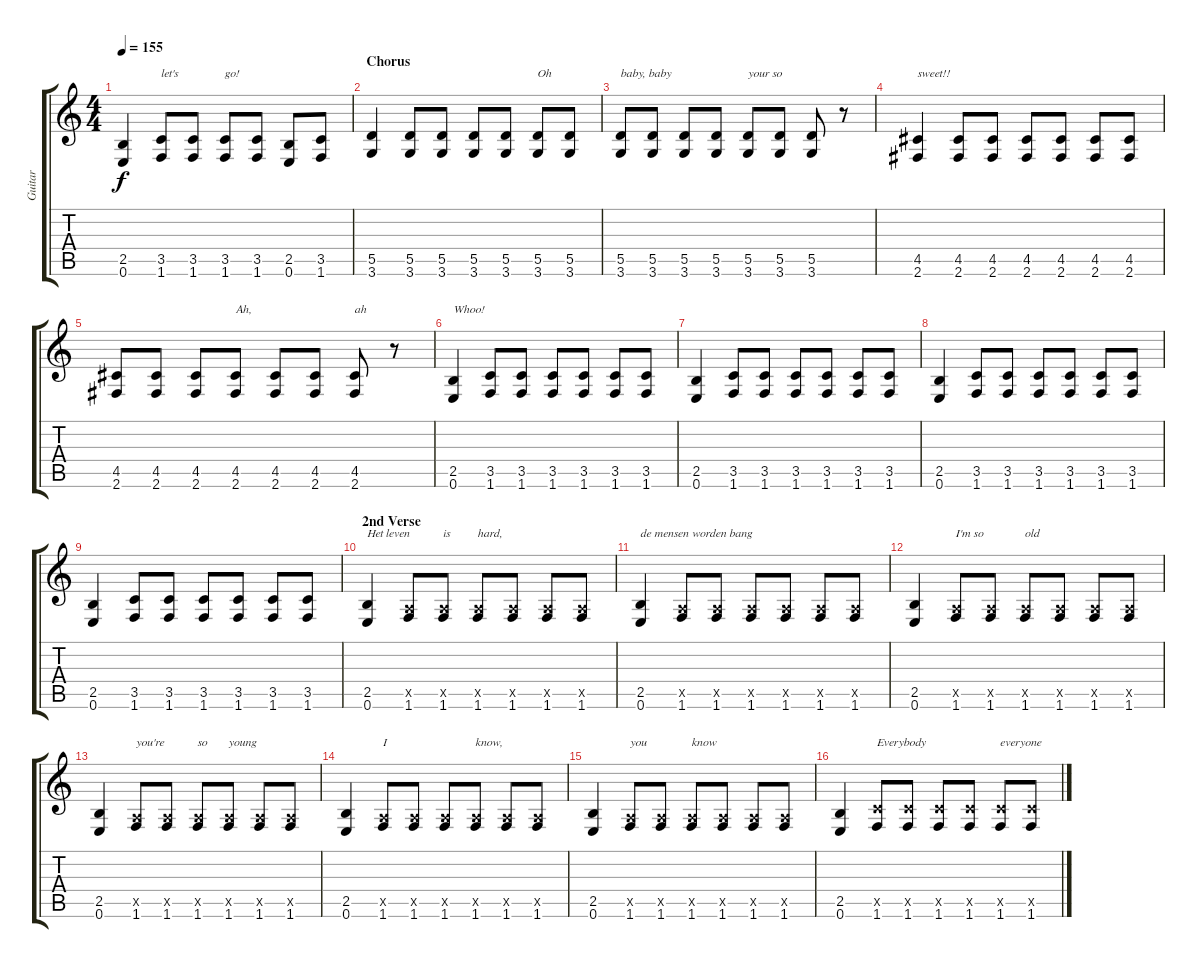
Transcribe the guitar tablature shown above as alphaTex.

\track ("Guitar" "Guitar") {instrument distortionguitar}
\staff {score tabs}
\tuning (E4 B3 G3 D3 A2 E2) {hide}
\ts (4 4)
\tempo 155
\clef g2
\ks c
(2.5 0.6).4{dy f} (3.5 1.6).8{txt "let's "} (3.5 1.6).8 (3.5 1.6).8{txt "go!"} (3.5 1.6).8 (2.5 0.6).8 (3.5 1.6).8 |
\section ("" "Chorus")
(5.5 3.6).4 (5.5 3.6).8 (5.5 3.6).8 (5.5 3.6).8 (5.5 3.6).8 (5.5 3.6).8{txt "Oh"} (5.5 3.6).8 |
(5.5 3.6).8{txt "baby, baby"} (5.5 3.6).8 (5.5 3.6).8 (5.5 3.6).8 (5.5 3.6).8{txt "your so"} (5.5 3.6).8 (5.5 3.6).8 r.8 |
(4.5 2.6).4{txt "sweet!!"} (4.5 2.6).8 (4.5 2.6).8 (4.5 2.6).8 (4.5 2.6).8 (4.5 2.6).8 (4.5 2.6).8 |
(4.5 2.6).8 (4.5 2.6).8 (4.5 2.6).8 (4.5 2.6).8{txt "Ah,"} (4.5 2.6).8 (4.5 2.6).8 (4.5 2.6).8{txt "ah"} r.8 |
(2.5 0.6).4{txt "Whoo!"} (3.5 1.6).8 (3.5 1.6).8 (3.5 1.6).8 (3.5 1.6).8 (3.5 1.6).8 (3.5 1.6).8 |
(2.5 0.6).4 (3.5 1.6).8 (3.5 1.6).8 (3.5 1.6).8 (3.5 1.6).8 (3.5 1.6).8 (3.5 1.6).8 |
(2.5 0.6).4 (3.5 1.6).8 (3.5 1.6).8 (3.5 1.6).8 (3.5 1.6).8 (3.5 1.6).8 (3.5 1.6).8 |
(2.5 0.6).4 (3.5 1.6).8 (3.5 1.6).8 (3.5 1.6).8 (3.5 1.6).8 (3.5 1.6).8 (3.5 1.6).8 |
\section ("" "2nd Verse")
(2.5 0.6).4{txt "Het leven "} (0.5{x} 1.6).8 (0.5{x} 1.6).8{txt "is"} (0.5{x} 1.6).8{txt "hard,"} (0.5{x} 1.6).8 (0.5{x} 1.6).8 (0.5{x} 1.6).8 |
(2.5 0.6).4{txt "de mensen worden bang"} (0.5{x} 1.6).8 (0.5{x} 1.6).8 (0.5{x} 1.6).8 (0.5{x} 1.6).8 (0.5{x} 1.6).8 (0.5{x} 1.6).8 |
(2.5 0.6).4 (0.5{x} 1.6).8{txt "I'm so "} (0.5{x} 1.6).8 (0.5{x} 1.6).8{txt "old"} (0.5{x} 1.6).8 (0.5{x} 1.6).8 (0.5{x} 1.6).8 |
(2.5 0.6).4 (0.5{x} 1.6).8{txt "you're"} (0.5{x} 1.6).8 (0.5{x} 1.6).8{txt "so "} (0.5{x} 1.6).8{txt "young"} (0.5{x} 1.6).8 (0.5{x} 1.6).8 |
(2.5 0.6).4 (0.5{x} 1.6).8{txt "I "} (0.5{x} 1.6).8 (0.5{x} 1.6).8 (0.5{x} 1.6).8{txt "know,"} (0.5{x} 1.6).8 (0.5{x} 1.6).8 |
(2.5 0.6).4 (0.5{x} 1.6).8{txt "you"} (0.5{x} 1.6).8 (0.5{x} 1.6).8{txt "know"} (0.5{x} 1.6).8 (0.5{x} 1.6).8 (0.5{x} 1.6).8 |
(2.5 0.6).4 (3.5{x} 1.6).8{txt "Everybody"} (3.5{x} 1.6).8 (3.5{x} 1.6).8 (3.5{x} 1.6).8 (3.5{x} 1.6).8{txt "everyone"} (3.5{x} 1.6).8
